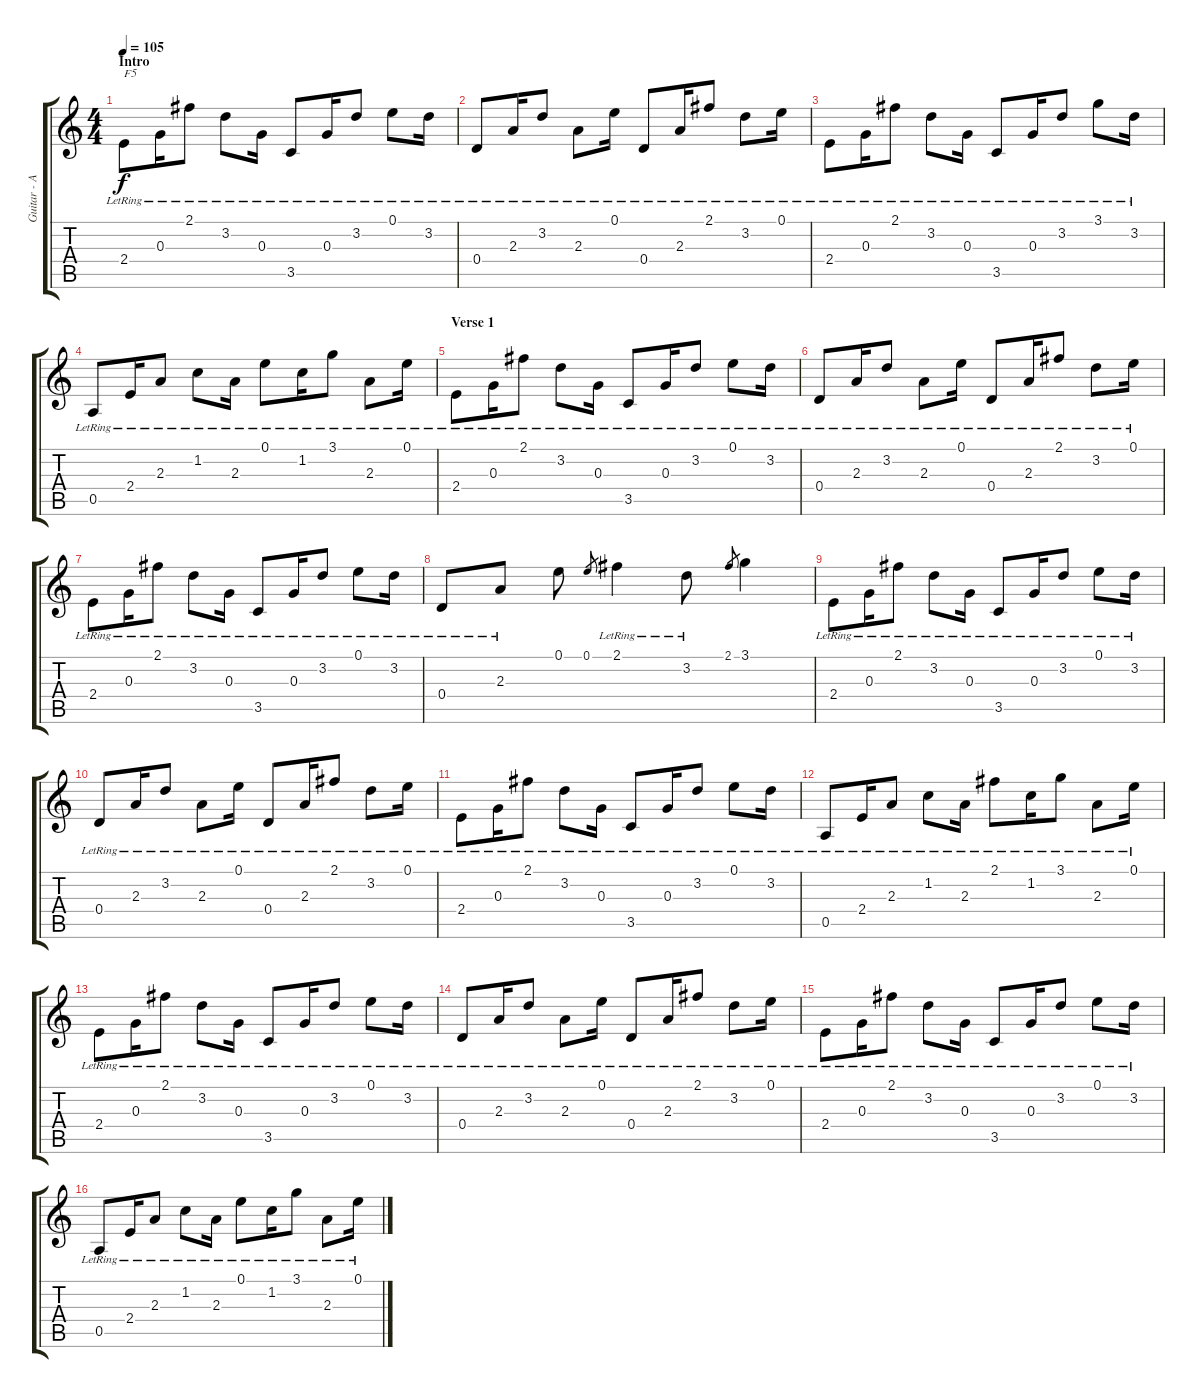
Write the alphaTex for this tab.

\track ("Guitar - Acoustic" "Guitar - A") {instrument acousticguitarsteel}
\staff {score tabs}
\tuning (E4 B3 G3 D3 A2 E2) {hide}
\ts (4 4)
\section ("" "Intro")
\tempo 105
\clef g2
\ks c
2.4{lr}.8{txt "F5" dy f instrument acousticguitarsteel} 0.3{lr}.16 2.1{lr}.8 3.2{lr}.8 0.3{lr}.16 3.5{lr}.8 0.3{lr}.16 3.2{lr}.8 0.1{lr}.8 3.2{lr}.16 |
0.4{lr}.8 2.3{lr}.16 3.2{lr}.8 2.3{lr}.8 0.1{lr}.16 0.4{lr}.8 2.3{lr}.16 2.1{lr}.8 3.2{lr}.8 0.1{lr}.16 |
2.4{lr}.8 0.3{lr}.16 2.1{lr}.8 3.2{lr}.8 0.3{lr}.16 3.5{lr}.8 0.3{lr}.16 3.2{lr}.8 3.1{lr}.8 3.2{lr}.16 |
0.5{lr}.8 2.4{lr}.16 2.3{lr}.8 1.2{lr}.8 2.3{lr}.16 0.1{lr}.8 1.2{lr}.16 3.1{lr}.8 2.3{lr}.8 0.1{lr}.16 |
\section ("" "Verse 1")
2.4{lr}.8 0.3{lr}.16 2.1{lr}.8 3.2{lr}.8 0.3{lr}.16 3.5{lr}.8 0.3{lr}.16 3.2{lr}.8 0.1{lr}.8 3.2{lr}.16 |
0.4{lr}.8 2.3{lr}.16 3.2{lr}.8 2.3{lr}.8 0.1{lr}.16 0.4{lr}.8 2.3{lr}.16 2.1{lr}.8 3.2{lr}.8 0.1{lr}.16 |
2.4{lr}.8 0.3{lr}.16 2.1{lr}.8 3.2{lr}.8 0.3{lr}.16 3.5{lr}.8 0.3{lr}.16 3.2{lr}.8 0.1{lr}.8 3.2{lr}.16 |
0.4{lr}.8 2.3{lr}.8 0.1.8 0.1.8{gr} 2.1{lr}.4 3.2{lr}.8 2.1.8{gr} 3.1.4 |
2.4{lr}.8 0.3{lr}.16 2.1{lr}.8 3.2{lr}.8 0.3{lr}.16 3.5{lr}.8 0.3{lr}.16 3.2{lr}.8 0.1{lr}.8 3.2{lr}.16 |
0.4{lr}.8 2.3{lr}.16 3.2{lr}.8 2.3{lr}.8 0.1{lr}.16 0.4{lr}.8 2.3{lr}.16 2.1{lr}.8 3.2{lr}.8 0.1{lr}.16 |
2.4{lr}.8 0.3{lr}.16 2.1{lr}.8 3.2{lr}.8 0.3{lr}.16 3.5{lr}.8 0.3{lr}.16 3.2{lr}.8 0.1{lr}.8 3.2{lr}.16 |
0.5{lr}.8 2.4{lr}.16 2.3{lr}.8 1.2{lr}.8 2.3{lr}.16 2.1{lr}.8 1.2{lr}.16 3.1{lr}.8 2.3{lr}.8 0.1{lr}.16 |
2.4{lr}.8 0.3{lr}.16 2.1{lr}.8 3.2{lr}.8 0.3{lr}.16 3.5{lr}.8 0.3{lr}.16 3.2{lr}.8 0.1{lr}.8 3.2{lr}.16 |
0.4{lr}.8 2.3{lr}.16 3.2{lr}.8 2.3{lr}.8 0.1{lr}.16 0.4{lr}.8 2.3{lr}.16 2.1{lr}.8 3.2{lr}.8 0.1{lr}.16 |
2.4{lr}.8 0.3{lr}.16 2.1{lr}.8 3.2{lr}.8 0.3{lr}.16 3.5{lr}.8 0.3{lr}.16 3.2{lr}.8 0.1{lr}.8 3.2{lr}.16 |
0.5{lr}.8 2.4{lr}.16 2.3{lr}.8 1.2{lr}.8 2.3{lr}.16 0.1{lr}.8 1.2{lr}.16 3.1{lr}.8 2.3{lr}.8 0.1{lr}.16
